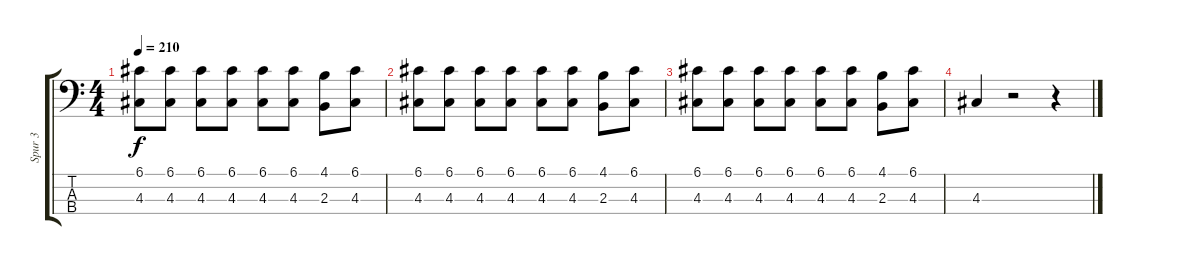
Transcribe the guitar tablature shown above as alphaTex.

\track ("Spur 3" "Spur 3") {instrument electricbassfinger}
\staff {score tabs}
\tuning (G2 D2 A1 E1) {hide}
\ts (4 4)
\tempo 210
\clef f4
\ks c
(6.1 4.3).8{dy f} (6.1 4.3).8 (6.1 4.3).8 (6.1 4.3).8 (6.1 4.3).8 (6.1 4.3).8 (4.1 2.3).8 (6.1 4.3).8 |
(6.1 4.3).8 (6.1 4.3).8 (6.1 4.3).8 (6.1 4.3).8 (6.1 4.3).8 (6.1 4.3).8 (4.1 2.3).8 (6.1 4.3).8 |
(6.1 4.3).8 (6.1 4.3).8 (6.1 4.3).8 (6.1 4.3).8 (6.1 4.3).8 (6.1 4.3).8 (4.1 2.3).8 (6.1 4.3).8 |
4.3.4 r.2 r.4
